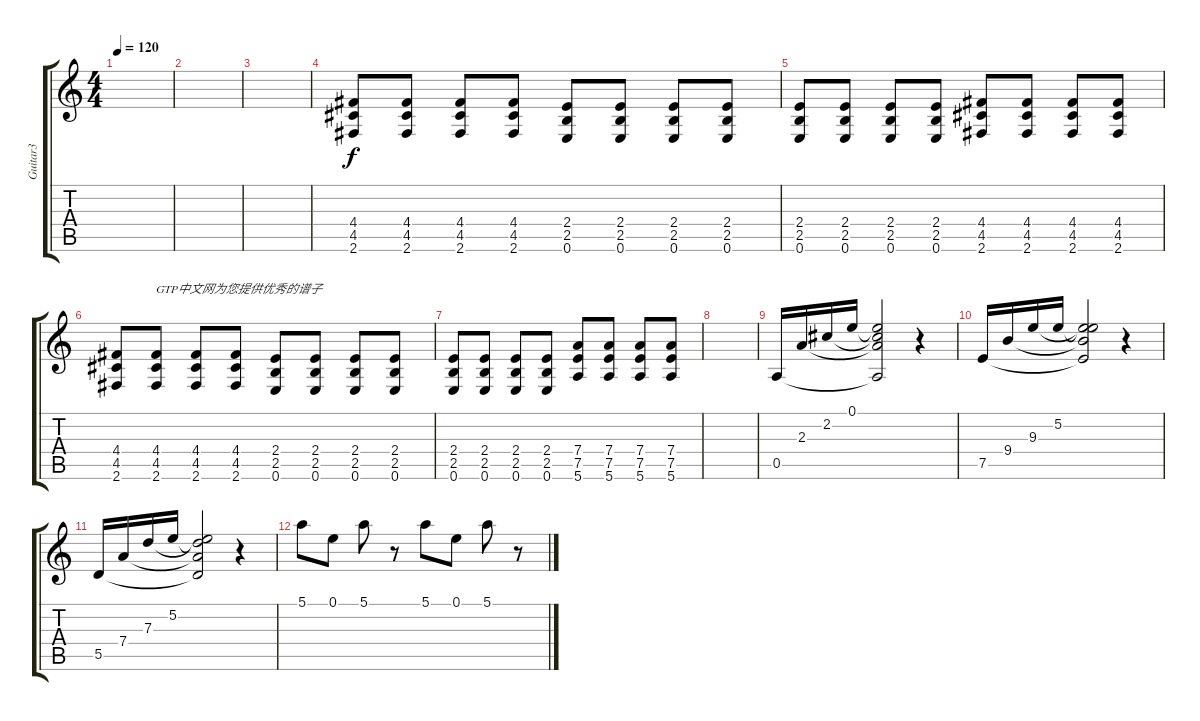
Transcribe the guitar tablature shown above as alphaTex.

\track ("Guitar3" "Guitar3") {instrument distortionguitar}
\staff {score tabs}
\tuning (E4 B3 G3 D3 A2 E2) {hide}
\ts (4 4)
\tempo 120
\clef g2
\ks c
|
|
|
(4.4 4.5 2.6).8 (4.4 4.5 2.6).8 (4.4 4.5 2.6).8 (4.4 4.5 2.6).8 (2.4 2.5 0.6).8 (2.4 2.5 0.6).8 (2.4 2.5 0.6).8 (2.4 2.5 0.6).8 |
(2.4 2.5 0.6).8 (2.4 2.5 0.6).8 (2.4 2.5 0.6).8 (2.4 2.5 0.6).8 (4.4 4.5 2.6).8 (4.4 4.5 2.6).8 (4.4 4.5 2.6).8 (4.4 4.5 2.6).8 |
(4.4 4.5 2.6).8 (4.4 4.5 2.6).8{txt "GTP中文网为您提供优秀的谱子"} (4.4 4.5 2.6).8 (4.4 4.5 2.6).8 (2.4 2.5 0.6).8 (2.4 2.5 0.6).8 (2.4 2.5 0.6).8 (2.4 2.5 0.6).8 |
(2.4 2.5 0.6).8 (2.4 2.5 0.6).8 (2.4 2.5 0.6).8 (2.4 2.5 0.6).8 (7.4 7.5 5.6).8 (7.4 7.5 5.6).8 (7.4 7.5 5.6).8 (7.4 7.5 5.6).8 |
|
0.5.16 2.3.16 2.2.16 0.1.16 (0.1{t} 2.2{t} 2.3{t} 0.5{t}).2 r.4 |
7.5.16 9.4.16 9.3.16 5.2.16 (5.2{t} 9.3{t} 9.4{t} 7.5{t}).2 r.4 |
5.5.16 7.4.16 7.3.16 5.2.16 (5.2{t} 7.3{t} 7.4{t} 5.5{t}).2 r.4 |
5.1.8 0.1.8 5.1.8 r.8 5.1.8 0.1.8 5.1.8 r.8
